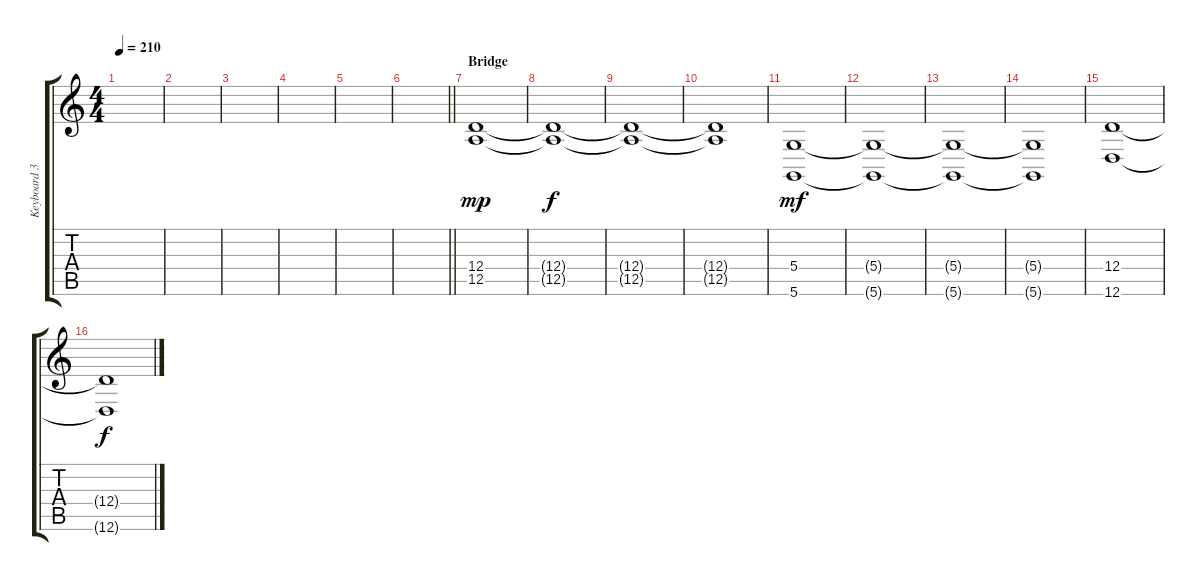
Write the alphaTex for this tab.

\track ("Keyboard 3" "Keyboard 3") {instrument choiraahs}
\staff {score tabs}
\tuning (E4 B3 G3 D3 A2 D2) {hide}
\ts (4 4)
\tempo 210
\clef g2
\ks c
|
|
|
|
|
\barLineRight lightlight
|
\section ("" "Bridge")
(12.4 12.5).1{dy mp instrument brasssection} |
(12.4{t} 12.5{t}).1{dy f} |
(12.4{t} 12.5{t}).1 |
(12.4{t} 12.5{t}).1 |
(5.4 5.6).1{dy mf} |
(5.4{t} 5.6{t}).1 |
(5.4{t} 5.6{t}).1 |
(5.4{t} 5.6{t}).1 |
(12.4 12.6).1 |
(12.4{t} 12.6{t}).1{dy f}
